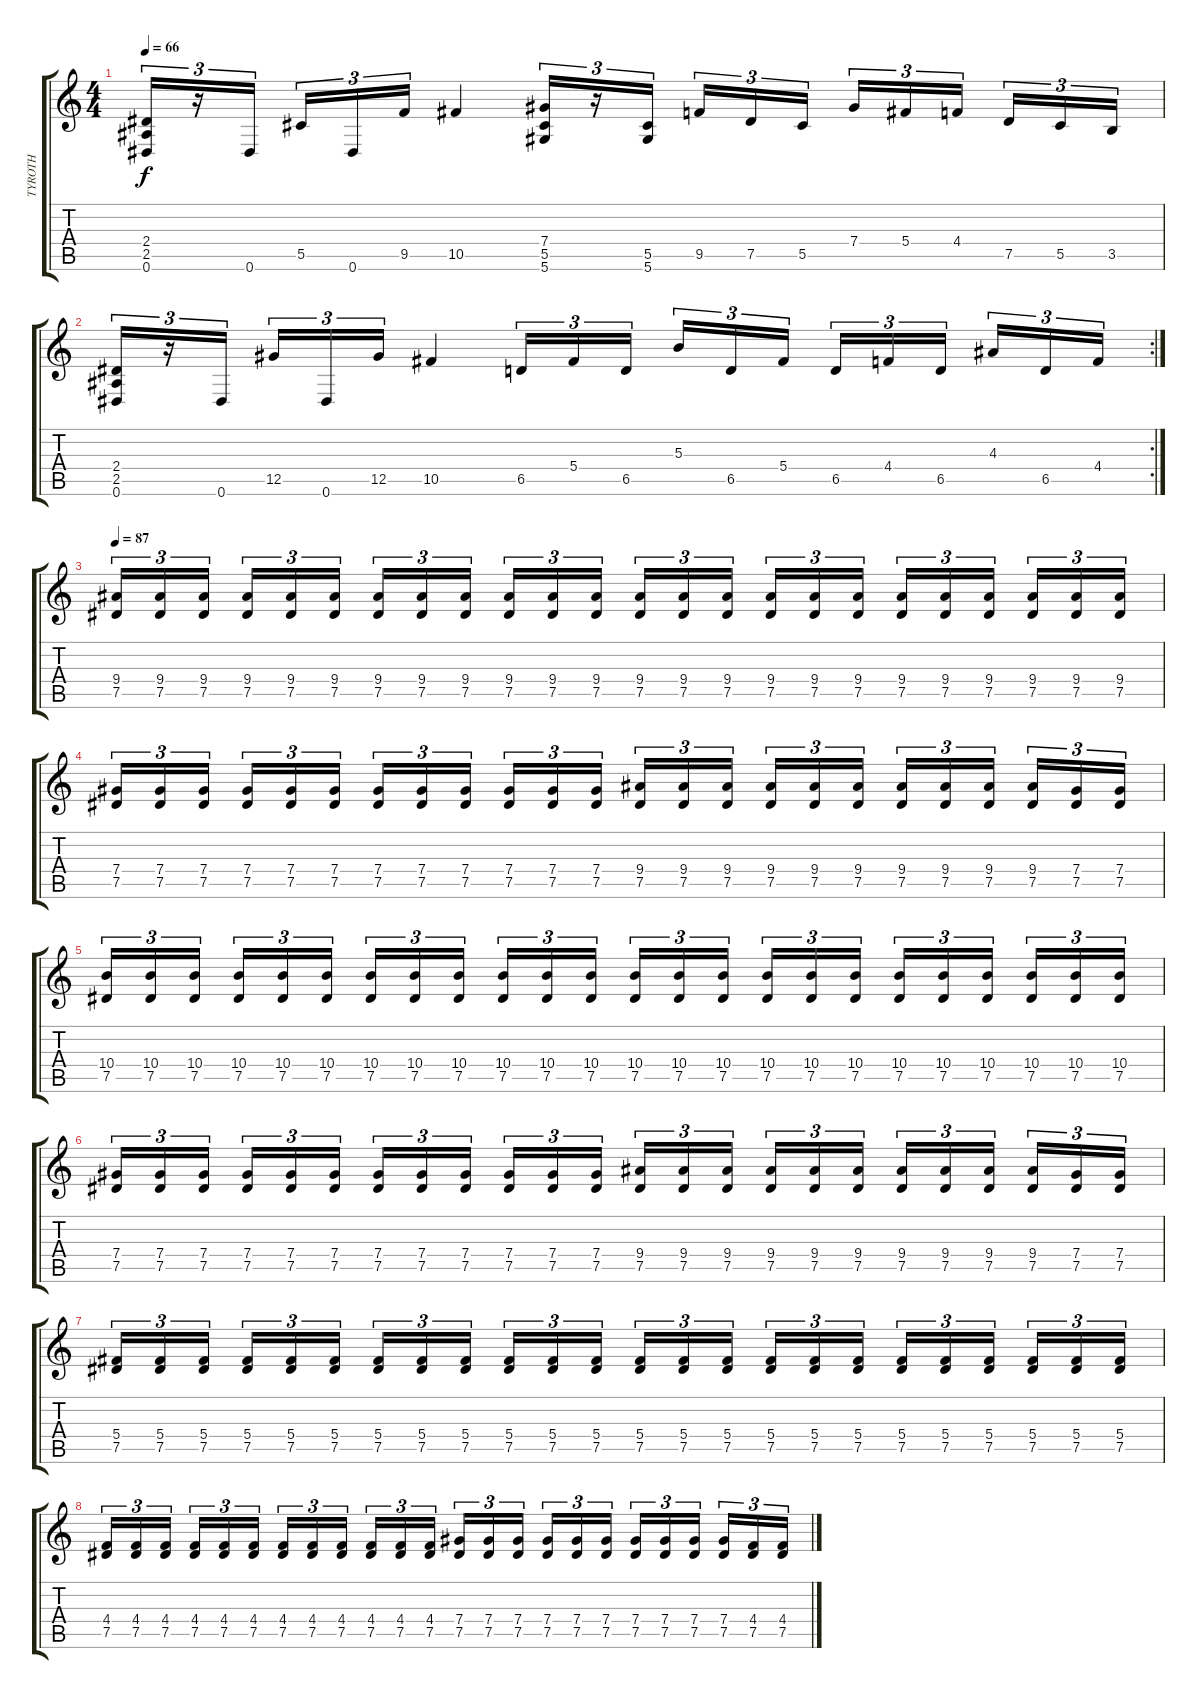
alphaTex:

\track ("TYROTH" "TYROTH") {instrument distortionguitar}
\staff {score tabs}
\tuning (Eb4 Bb3 Gb3 Db3 Ab2 Eb2) {hide}
\ts (4 4)
\tempo 66
\clef g2
\ks c
(2.4 2.5 0.6).16{tu (3 2) dy f} r.16{tu (3 2)} 0.6.16{tu (3 2) beam splitsecondary} 5.5.16{tu (3 2)} 0.6.16{tu (3 2)} 9.5.16{tu (3 2)} 10.5.4 (7.4 5.5 5.6).16{tu (3 2)} r.16{tu (3 2)} (5.5 5.6).16{tu (3 2) beam splitsecondary} 9.5.16{tu (3 2)} 7.5.16{tu (3 2)} 5.5.16{tu (3 2)} 7.4.16{tu (3 2)} 5.4.16{tu (3 2)} 4.4.16{tu (3 2) beam splitsecondary} 7.5.16{tu (3 2)} 5.5.16{tu (3 2)} 3.5.16{tu (3 2)} |
\rc 2
(2.4 2.5 0.6).16{tu (3 2)} r.16{tu (3 2)} 0.6.16{tu (3 2) beam splitsecondary} 12.5.16{tu (3 2)} 0.6.16{tu (3 2)} 12.5.16{tu (3 2)} 10.5.4 6.5.16{tu (3 2)} 5.4.16{tu (3 2)} 6.5.16{tu (3 2) beam splitsecondary} 5.3.16{tu (3 2)} 6.5.16{tu (3 2)} 5.4.16{tu (3 2)} 6.5.16{tu (3 2)} 4.4.16{tu (3 2)} 6.5.16{tu (3 2) beam splitsecondary} 4.3.16{tu (3 2)} 6.5.16{tu (3 2)} 4.4.16{tu (3 2)} |
\tempo 87
(9.4 7.5).16{tu (3 2)} (9.4 7.5).16{tu (3 2)} (9.4 7.5).16{tu (3 2) beam splitsecondary} (9.4 7.5).16{tu (3 2)} (9.4 7.5).16{tu (3 2)} (9.4 7.5).16{tu (3 2)} (9.4 7.5).16{tu (3 2)} (9.4 7.5).16{tu (3 2)} (9.4 7.5).16{tu (3 2) beam splitsecondary} (9.4 7.5).16{tu (3 2)} (9.4 7.5).16{tu (3 2)} (9.4 7.5).16{tu (3 2)} (9.4 7.5).16{tu (3 2)} (9.4 7.5).16{tu (3 2)} (9.4 7.5).16{tu (3 2) beam splitsecondary} (9.4 7.5).16{tu (3 2)} (9.4 7.5).16{tu (3 2)} (9.4 7.5).16{tu (3 2)} (9.4 7.5).16{tu (3 2)} (9.4 7.5).16{tu (3 2)} (9.4 7.5).16{tu (3 2) beam splitsecondary} (9.4 7.5).16{tu (3 2)} (9.4 7.5).16{tu (3 2)} (9.4 7.5).16{tu (3 2)} |
(7.4 7.5).16{tu (3 2)} (7.4 7.5).16{tu (3 2)} (7.4 7.5).16{tu (3 2) beam splitsecondary} (7.4 7.5).16{tu (3 2)} (7.4 7.5).16{tu (3 2)} (7.4 7.5).16{tu (3 2)} (7.4 7.5).16{tu (3 2)} (7.4 7.5).16{tu (3 2)} (7.4 7.5).16{tu (3 2) beam splitsecondary} (7.4 7.5).16{tu (3 2)} (7.4 7.5).16{tu (3 2)} (7.4 7.5).16{tu (3 2)} (9.4 7.5).16{tu (3 2)} (9.4 7.5).16{tu (3 2)} (9.4 7.5).16{tu (3 2) beam splitsecondary} (9.4 7.5).16{tu (3 2)} (9.4 7.5).16{tu (3 2)} (9.4 7.5).16{tu (3 2)} (9.4 7.5).16{tu (3 2)} (9.4 7.5).16{tu (3 2)} (9.4 7.5).16{tu (3 2) beam splitsecondary} (9.4 7.5).16{tu (3 2)} (7.4 7.5).16{tu (3 2)} (7.4 7.5).16{tu (3 2)} |
(10.4 7.5).16{tu (3 2)} (10.4 7.5).16{tu (3 2)} (10.4 7.5).16{tu (3 2) beam splitsecondary} (10.4 7.5).16{tu (3 2)} (10.4 7.5).16{tu (3 2)} (10.4 7.5).16{tu (3 2)} (10.4 7.5).16{tu (3 2)} (10.4 7.5).16{tu (3 2)} (10.4 7.5).16{tu (3 2) beam splitsecondary} (10.4 7.5).16{tu (3 2)} (10.4 7.5).16{tu (3 2)} (10.4 7.5).16{tu (3 2)} (10.4 7.5).16{tu (3 2)} (10.4 7.5).16{tu (3 2)} (10.4 7.5).16{tu (3 2) beam splitsecondary} (10.4 7.5).16{tu (3 2)} (10.4 7.5).16{tu (3 2)} (10.4 7.5).16{tu (3 2)} (10.4 7.5).16{tu (3 2)} (10.4 7.5).16{tu (3 2)} (10.4 7.5).16{tu (3 2) beam splitsecondary} (10.4 7.5).16{tu (3 2)} (10.4 7.5).16{tu (3 2)} (10.4 7.5).16{tu (3 2)} |
(7.4 7.5).16{tu (3 2)} (7.4 7.5).16{tu (3 2)} (7.4 7.5).16{tu (3 2) beam splitsecondary} (7.4 7.5).16{tu (3 2)} (7.4 7.5).16{tu (3 2)} (7.4 7.5).16{tu (3 2)} (7.4 7.5).16{tu (3 2)} (7.4 7.5).16{tu (3 2)} (7.4 7.5).16{tu (3 2) beam splitsecondary} (7.4 7.5).16{tu (3 2)} (7.4 7.5).16{tu (3 2)} (7.4 7.5).16{tu (3 2)} (9.4 7.5).16{tu (3 2)} (9.4 7.5).16{tu (3 2)} (9.4 7.5).16{tu (3 2) beam splitsecondary} (9.4 7.5).16{tu (3 2)} (9.4 7.5).16{tu (3 2)} (9.4 7.5).16{tu (3 2)} (9.4 7.5).16{tu (3 2)} (9.4 7.5).16{tu (3 2)} (9.4 7.5).16{tu (3 2) beam splitsecondary} (9.4 7.5).16{tu (3 2)} (7.4 7.5).16{tu (3 2)} (7.4 7.5).16{tu (3 2)} |
(5.4 7.5).16{tu (3 2)} (5.4 7.5).16{tu (3 2)} (5.4 7.5).16{tu (3 2) beam splitsecondary} (5.4 7.5).16{tu (3 2)} (5.4 7.5).16{tu (3 2)} (5.4 7.5).16{tu (3 2)} (5.4 7.5).16{tu (3 2)} (5.4 7.5).16{tu (3 2)} (5.4 7.5).16{tu (3 2) beam splitsecondary} (5.4 7.5).16{tu (3 2)} (5.4 7.5).16{tu (3 2)} (5.4 7.5).16{tu (3 2)} (5.4 7.5).16{tu (3 2)} (5.4 7.5).16{tu (3 2)} (5.4 7.5).16{tu (3 2) beam splitsecondary} (5.4 7.5).16{tu (3 2)} (5.4 7.5).16{tu (3 2)} (5.4 7.5).16{tu (3 2)} (5.4 7.5).16{tu (3 2)} (5.4 7.5).16{tu (3 2)} (5.4 7.5).16{tu (3 2) beam splitsecondary} (5.4 7.5).16{tu (3 2)} (5.4 7.5).16{tu (3 2)} (5.4 7.5).16{tu (3 2)} |
(4.4 7.5).16{tu (3 2)} (4.4 7.5).16{tu (3 2)} (4.4 7.5).16{tu (3 2) beam splitsecondary} (4.4 7.5).16{tu (3 2)} (4.4 7.5).16{tu (3 2)} (4.4 7.5).16{tu (3 2)} (4.4 7.5).16{tu (3 2)} (4.4 7.5).16{tu (3 2)} (4.4 7.5).16{tu (3 2) beam splitsecondary} (4.4 7.5).16{tu (3 2)} (4.4 7.5).16{tu (3 2)} (4.4 7.5).16{tu (3 2)} (7.4 7.5).16{tu (3 2)} (7.4 7.5).16{tu (3 2)} (7.4 7.5).16{tu (3 2) beam splitsecondary} (7.4 7.5).16{tu (3 2)} (7.4 7.5).16{tu (3 2)} (7.4 7.5).16{tu (3 2)} (7.4 7.5).16{tu (3 2)} (7.4 7.5).16{tu (3 2)} (7.4 7.5).16{tu (3 2) beam splitsecondary} (7.4 7.5).16{tu (3 2)} (4.4 7.5).16{tu (3 2)} (4.4 7.5).16{tu (3 2)}
